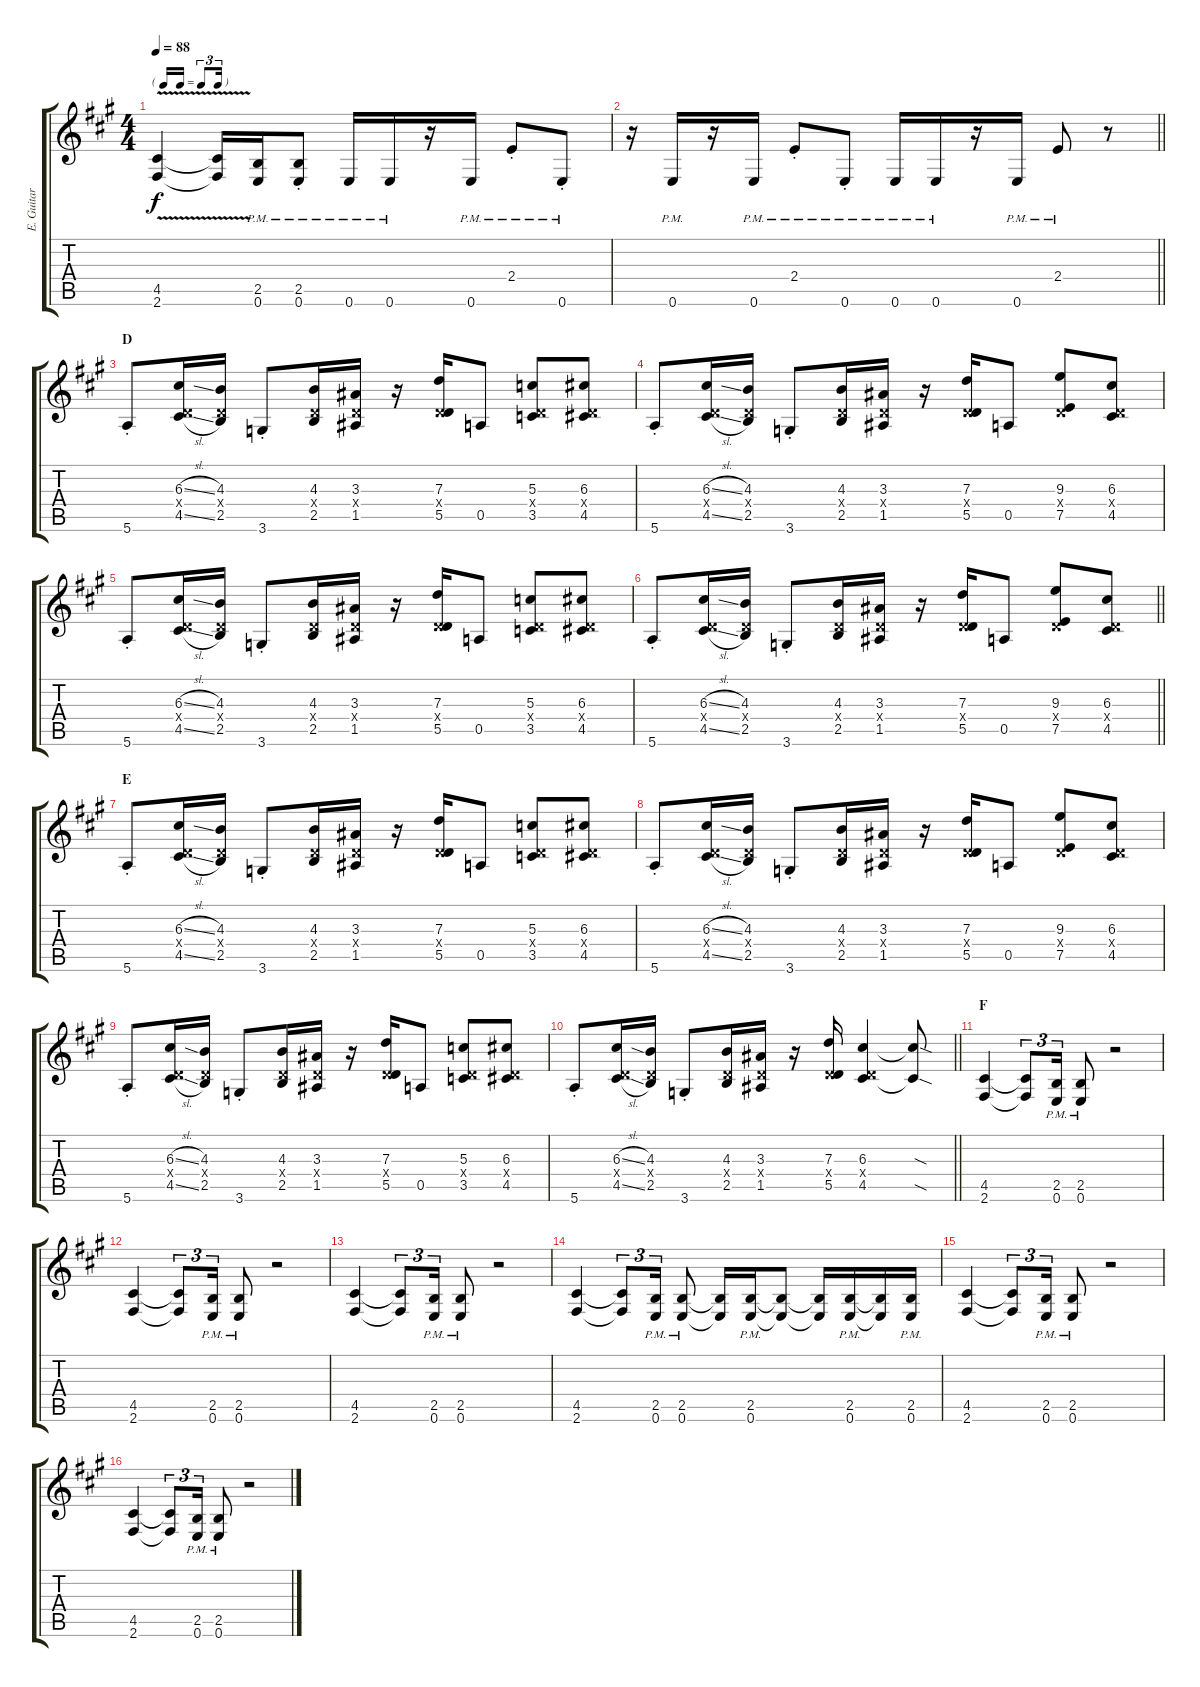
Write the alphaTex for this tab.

\track ("E. Guitar I" "E. Guitar ") {instrument overdrivenguitar}
\staff {score tabs}
\tuning (E4 B3 G3 D3 A2 E2) {hide}
\ts (4 4)
\tf triplet16th
\tempo 88
\clef g2
\ks a
(4.5{v} 2.6{v}).4{dy f} (4.5{t} 2.6{t}).16 (2.5{pm} 0.6{pm}).16 (2.5{pm st} 0.6{pm st}).8 0.6{pm}.16 0.6{pm}.16 r.16 0.6{pm}.16 2.4{pm st}.8 0.6{pm st}.8 |
\barLineRight lightlight
r.16 0.6{pm}.16 r.16 0.6{pm}.16 2.4{pm st}.8 0.6{pm st}.8 0.6{pm}.16 0.6{pm}.16 r.16 0.6{pm}.16 2.4{pm}.8 r.8 |
\section ("" "D")
5.6{st}.8 (6.3{sl} 0.4{x} 4.5{sl}).16 (4.3 0.4{x} 2.5).16 3.6{st}.8 (4.3 0.4{x} 2.5).16 (3.3 0.4{x} 1.5).16 r.16 (7.3 0.4{x} 5.5).16 0.5.8 (5.3 0.4{x} 3.5).8 (6.3 0.4{x} 4.5).8 |
5.6{st}.8 (6.3{sl} 0.4{x} 4.5{sl}).16 (4.3 0.4{x} 2.5).16 3.6{st}.8 (4.3 0.4{x} 2.5).16 (3.3 0.4{x} 1.5).16 r.16 (7.3 0.4{x} 5.5).16 0.5.8 (9.3 0.4{x} 7.5).8 (6.3 0.4{x} 4.5).8 |
5.6{st}.8 (6.3{sl} 0.4{x} 4.5{sl}).16 (4.3 0.4{x} 2.5).16 3.6{st}.8 (4.3 0.4{x} 2.5).16 (3.3 0.4{x} 1.5).16 r.16 (7.3 0.4{x} 5.5).16 0.5.8 (5.3 0.4{x} 3.5).8 (6.3 0.4{x} 4.5).8 |
\barLineRight lightlight
5.6{st}.8 (6.3{sl} 0.4{x} 4.5{sl}).16 (4.3 0.4{x} 2.5).16 3.6{st}.8 (4.3 0.4{x} 2.5).16 (3.3 0.4{x} 1.5).16 r.16 (7.3 0.4{x} 5.5).16 0.5.8 (9.3 0.4{x} 7.5).8 (6.3 0.4{x} 4.5).8 |
\section ("" "E")
5.6{st}.8 (6.3{sl} 0.4{x} 4.5{sl}).16 (4.3 0.4{x} 2.5).16 3.6{st}.8 (4.3 0.4{x} 2.5).16 (3.3 0.4{x} 1.5).16 r.16 (7.3 0.4{x} 5.5).16 0.5.8 (5.3 0.4{x} 3.5).8 (6.3 0.4{x} 4.5).8 |
5.6{st}.8 (6.3{sl} 0.4{x} 4.5{sl}).16 (4.3 0.4{x} 2.5).16 3.6{st}.8 (4.3 0.4{x} 2.5).16 (3.3 0.4{x} 1.5).16 r.16 (7.3 0.4{x} 5.5).16 0.5.8 (9.3 0.4{x} 7.5).8 (6.3 0.4{x} 4.5).8 |
5.6{st}.8 (6.3{sl} 0.4{x} 4.5{sl}).16 (4.3 0.4{x} 2.5).16 3.6{st}.8 (4.3 0.4{x} 2.5).16 (3.3 0.4{x} 1.5).16 r.16 (7.3 0.4{x} 5.5).16 0.5.8 (5.3 0.4{x} 3.5).8 (6.3 0.4{x} 4.5).8 |
\barLineRight lightlight
5.6{st}.8 (6.3{sl} 0.4{x} 4.5{sl}).16 (4.3 0.4{x} 2.5).16 3.6{st}.8 (4.3 0.4{x} 2.5).16 (3.3 0.4{x} 1.5).16 r.16 (7.3 0.4{x} 5.5).16 (6.3 0.4{x} 4.5).4 (6.3{sod t} 4.5{sod t}).8 |
\section ("" "F")
(4.5 2.6).4 (4.5{t} 2.6{t}).8{tu (3 2)} (2.5{pm} 0.6{pm}).16{tu (3 2)} (2.5{pm} 0.6{pm}).8 r.2 |
(4.5 2.6).4 (4.5{t} 2.6{t}).8{tu (3 2)} (2.5{pm} 0.6{pm}).16{tu (3 2)} (2.5{pm} 0.6{pm}).8 r.2 |
(4.5 2.6).4 (4.5{t} 2.6{t}).8{tu (3 2)} (2.5{pm} 0.6{pm}).16{tu (3 2)} (2.5{pm} 0.6{pm}).8 r.2 |
(4.5 2.6).4 (4.5{t} 2.6{t}).8{tu (3 2)} (2.5{pm} 0.6{pm}).16{tu (3 2)} (2.5{pm} 0.6{pm}).8 (2.5{t} 0.6{t}).16 (2.5{pm} 0.6{pm}).16 (2.5{t} 0.6{t}).8 (2.5{t} 0.6{t}).16 (2.5{pm} 0.6{pm}).16 (2.5{t} 0.6{t}).16 (2.5{pm} 0.6{pm}).16 |
(4.5 2.6).4 (4.5{t} 2.6{t}).8{tu (3 2)} (2.5{pm} 0.6{pm}).16{tu (3 2)} (2.5{pm} 0.6{pm}).8 r.2 |
(4.5 2.6).4 (4.5{t} 2.6{t}).8{tu (3 2)} (2.5{pm} 0.6{pm}).16{tu (3 2)} (2.5{pm} 0.6{pm}).8 r.2
